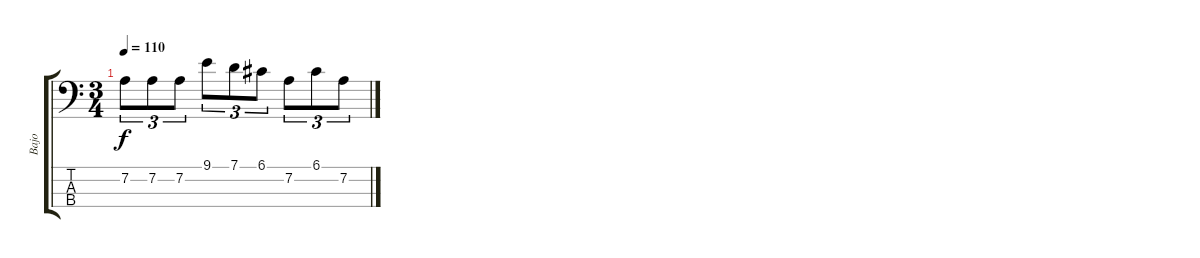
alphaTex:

\track ("Bajo" "Bajo") {instrument electricbassfinger}
\staff {score tabs}
\tuning (G2 D2 A1 E1) {hide}
\ts (3 4)
\tempo 110
\clef f4
\ks c
7.2.8{tu (3 2) dy f} 7.2.8{tu (3 2)} 7.2.8{tu (3 2)} 9.1.8{tu (3 2)} 7.1.8{tu (3 2)} 6.1.8{tu (3 2)} 7.2.8{tu (3 2)} 6.1.8{tu (3 2)} 7.2.8{tu (3 2)}
